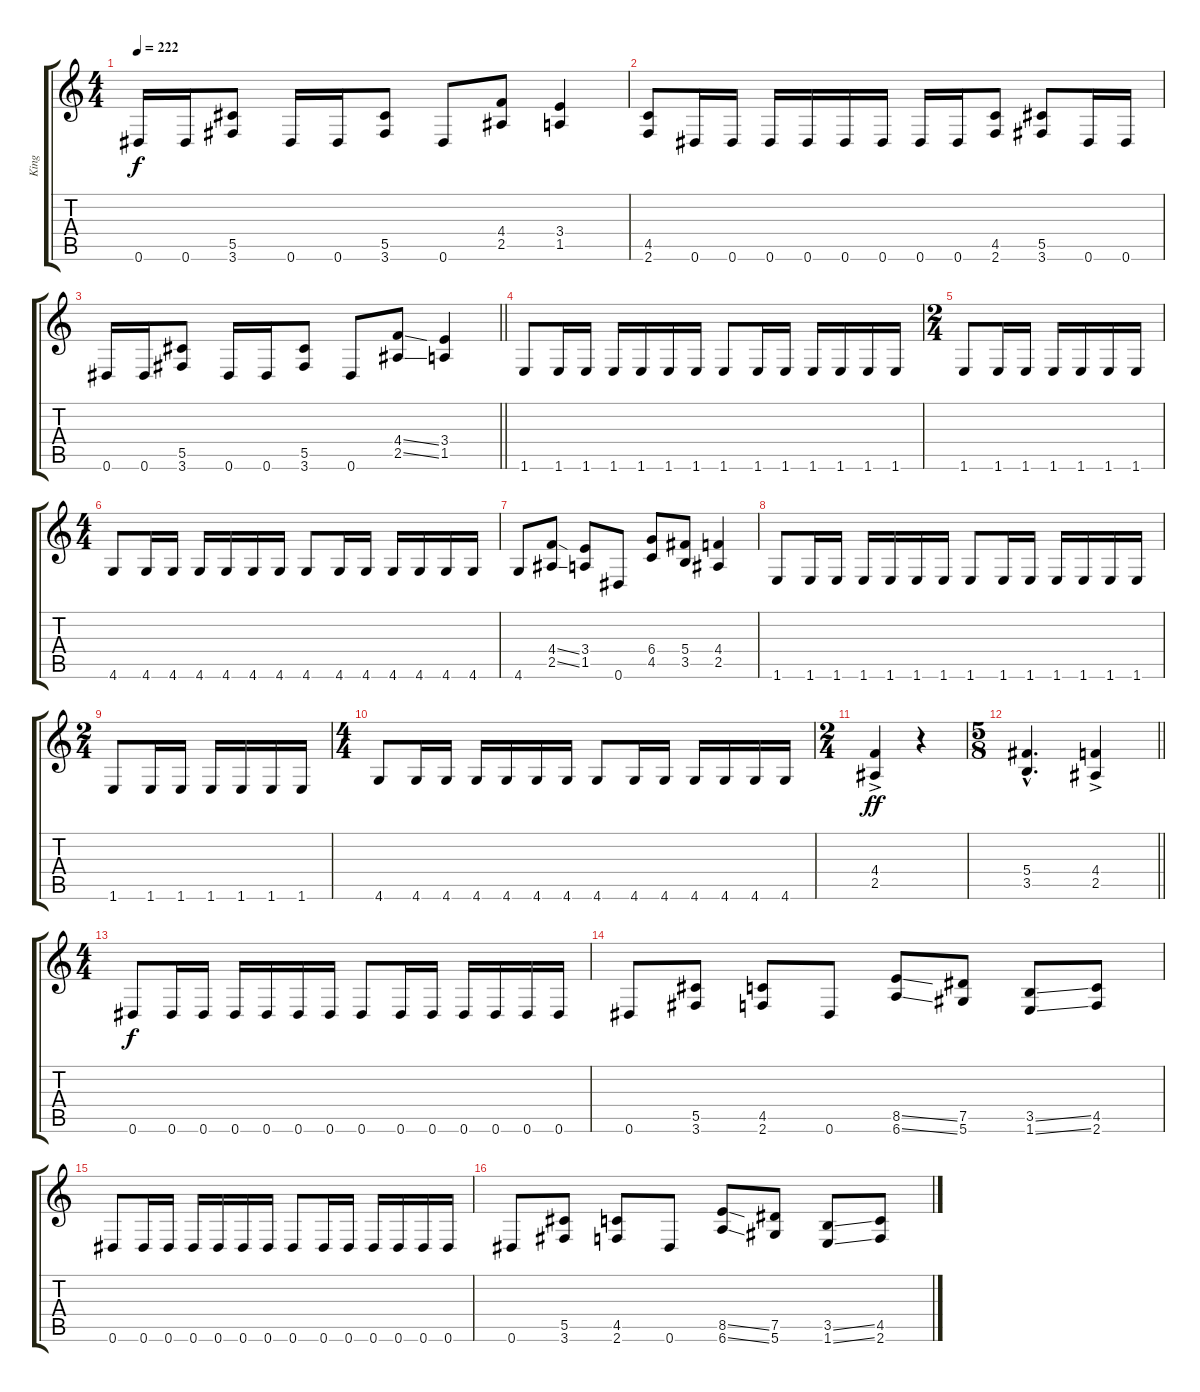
\track ("King" "King") {instrument distortionguitar}
\staff {score tabs}
\tuning (Eb4 Bb3 Gb3 Db3 Ab2 Eb2) {hide}
\ts (4 4)
\tempo 222
\clef g2
\ks c
0.6.16{dy f} 0.6.16 (5.5 3.6).8 0.6.16 0.6.16 (5.5 3.6).8 0.6.8 (4.4 2.5).8 (3.4 1.5).4 |
(4.5 2.6).8 0.6.16 0.6.16 0.6.16 0.6.16 0.6.16 0.6.16 0.6.16 0.6.16 (4.5 2.6).8 (5.5 3.6).8 0.6.16 0.6.16 |
\barLineRight lightlight
0.6.16 0.6.16 (5.5 3.6).8 0.6.16 0.6.16 (5.5 3.6).8 0.6.8 (4.4{ss} 2.5{ss}).8 (3.4 1.5).4 |
1.6.8 1.6.16 1.6.16 1.6.16 1.6.16 1.6.16 1.6.16 1.6.8 1.6.16 1.6.16 1.6.16 1.6.16 1.6.16 1.6.16 |
\ts (2 4)
1.6.8 1.6.16 1.6.16 1.6.16 1.6.16 1.6.16 1.6.16 |
\ts (4 4)
4.6.8 4.6.16 4.6.16 4.6.16 4.6.16 4.6.16 4.6.16 4.6.8 4.6.16 4.6.16 4.6.16 4.6.16 4.6.16 4.6.16 |
4.6.8 (4.4{ss} 2.5{ss}).8 (3.4 1.5).8 0.6.8 (6.4 4.5).8 (5.4 3.5).8 (4.4 2.5).4 |
1.6.8 1.6.16 1.6.16 1.6.16 1.6.16 1.6.16 1.6.16 1.6.8 1.6.16 1.6.16 1.6.16 1.6.16 1.6.16 1.6.16 |
\ts (2 4)
1.6.8 1.6.16 1.6.16 1.6.16 1.6.16 1.6.16 1.6.16 |
\ts (4 4)
4.6.8 4.6.16 4.6.16 4.6.16 4.6.16 4.6.16 4.6.16 4.6.8 4.6.16 4.6.16 4.6.16 4.6.16 4.6.16 4.6.16 |
\ts (2 4)
(4.4{ac} 2.5{ac}).4{dy ff} r.4 |
\ts (5 8)
\barLineRight lightlight
(5.4{hac} 3.5{hac}).4{d} (4.4{ac} 2.5{ac}).4 |
\ts (4 4)
0.6.8{dy f} 0.6.16 0.6.16 0.6.16 0.6.16 0.6.16 0.6.16 0.6.8 0.6.16 0.6.16 0.6.16 0.6.16 0.6.16 0.6.16 |
0.6.8 (5.5 3.6).8 (4.5 2.6).8 0.6.8 (8.5{ss} 6.6{ss}).8 (7.5 5.6).8 (3.5{ss} 1.6{ss}).8 (4.5 2.6).8 |
0.6.8 0.6.16 0.6.16 0.6.16 0.6.16 0.6.16 0.6.16 0.6.8 0.6.16 0.6.16 0.6.16 0.6.16 0.6.16 0.6.16 |
0.6.8 (5.5 3.6).8 (4.5 2.6).8 0.6.8 (8.5{ss} 6.6{ss}).8 (7.5 5.6).8 (3.5{ss} 1.6{ss}).8 (4.5 2.6).8
